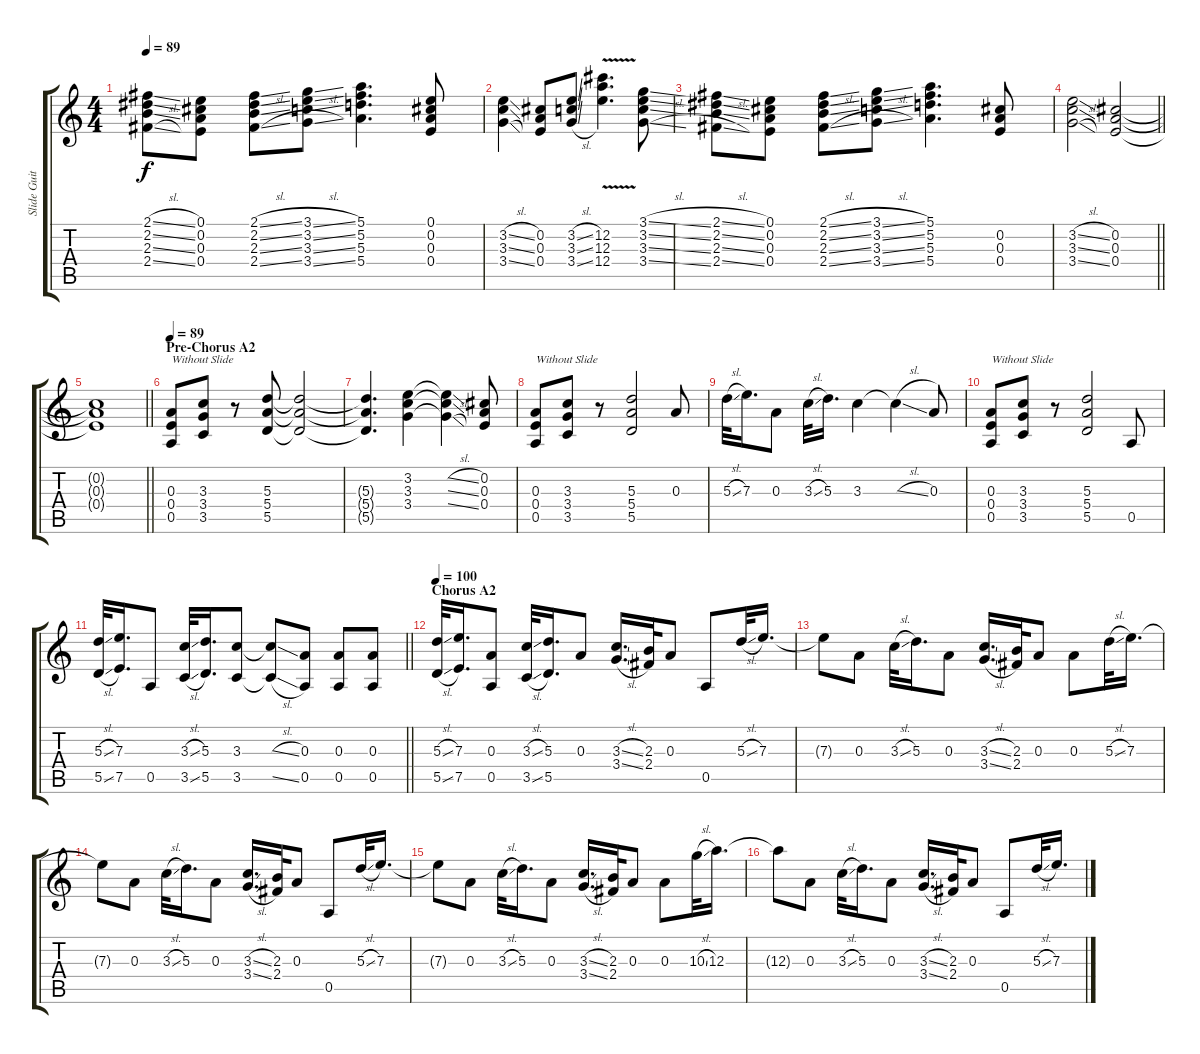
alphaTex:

\track ("Slide Guitar L Phaser" "Slide Guit") {instrument overdrivenguitar}
\staff {score tabs}
\tuning (E4 Db4 A3 E3 A2 E2) {hide}
\ts (4 4)
\tempo 89
\clef g2
\ks c
(2.1{sl} 2.2{sl} 2.3{sl} 2.4{sl}).8{dy f} (0.1 0.2 0.3 0.4).8 (2.1{sl} 2.2{sl} 2.3{sl} 2.4{sl}).8 (3.1{sl} 3.2{sl} 3.3{sl} 3.4{sl}).8 (5.1 5.2 5.3 5.4).4{d} (0.1 0.2 0.3 0.4).8 |
(3.2{sl} 3.3{sl} 3.4{sl}).4 (0.2 0.3 0.4).8 (3.2{sl} 3.3{sl} 3.4{sl}).8 (12.2{v} 12.3{v} 12.4{v}).4{d} (3.1{sl} 3.2{sl} 3.3{sl} 3.4{sl}).8 |
(2.1{sl} 2.2{sl} 2.3{sl} 2.4{sl}).8 (0.1 0.2 0.3 0.4).8 (2.1{sl} 2.2{sl} 2.3{sl} 2.4{sl}).8 (3.1{sl} 3.2{sl} 3.3{sl} 3.4{sl}).8 (5.1 5.2 5.3 5.4).4{d} (0.2 0.3 0.4).8 |
\barLineRight lightlight
(3.2{sl} 3.3{sl} 3.4{sl}).2 (0.2 0.3 0.4).2 |
\barLineRight lightlight
(0.2{t} 0.3{t} 0.4{t}).1 |
\section ("" "Pre-Chorus A2")
\tempo 89
(0.3 0.4 0.5).8{txt "Without Slide"} (3.3 3.4 3.5).8 r.8 (5.3 5.4 5.5).8 (5.3{t} 5.4{t} 5.5{t}).2 |
(5.3{t} 5.4{t} 5.5{t}).4{d} (3.2 3.3 3.4).4 (3.2{sl t} 3.3{sl t} 3.4{sl t}).4 (0.2 0.3 0.4).8 |
(0.3 0.4 0.5).8{txt "Without Slide"} (3.3 3.4 3.5).8 r.8 (5.3 5.4 5.5).2 0.3.8 |
5.3{sl}.32 7.3.16{d} 0.3.8 3.3{sl}.32 5.3.16{d} 3.3.4 3.3{sl t}.4 0.3.8 |
(0.3 0.4 0.5).8{txt "Without Slide"} (3.3 3.4 3.5).8 r.8 (5.3 5.4 5.5).2 0.5.8 |
\barLineRight lightlight
(5.3{sl} 5.5{sl}).32 (7.3 7.5).16{d} 0.5.8 (3.3{sl} 3.5{sl}).32 (5.3 5.5).16{d} (3.3 3.5).8 (3.3{sl t} 3.5{sl t}).8 (0.3 0.5).8 (0.3 0.5).8 (0.3 0.5).8 |
\section ("" "Chorus A2")
\tempo 100
(5.3{sl} 5.5{sl}).32 (7.3 7.5).16{d} (0.3 0.5).8 (3.3{sl} 3.5{sl}).32 (5.3 5.5).16{d} 0.3.8 (3.3{sl} 3.4{sl}).16{d} (2.3 2.4).32 0.3.8 0.5.8 5.3{sl}.32 7.3.16{d} |
7.3{t}.8 0.3.8 3.3{sl}.32 5.3.16{d} 0.3.8 (3.3{sl} 3.4{sl}).16{d} (2.3 2.4).32 0.3.8 0.3.8 5.3{sl}.32 7.3.16{d} |
7.3{t}.8 0.3.8 3.3{sl}.32 5.3.16{d} 0.3.8 (3.3{sl} 3.4{sl}).16{d} (2.3 2.4).32 0.3.8 0.5.8 5.3{sl}.32 7.3.16{d} |
7.3{t}.8 0.3.8 3.3{sl}.32 5.3.16{d} 0.3.8 (3.3{sl} 3.4{sl}).16{d} (2.3 2.4).32 0.3.8 0.3.8 10.3{sl}.32 12.3.16{d} |
12.3{t}.8 0.3.8 3.3{sl}.32 5.3.16{d} 0.3.8 (3.3{sl} 3.4{sl}).16{d} (2.3 2.4).32 0.3.8 0.5.8 5.3{sl}.32 7.3.16{d}
